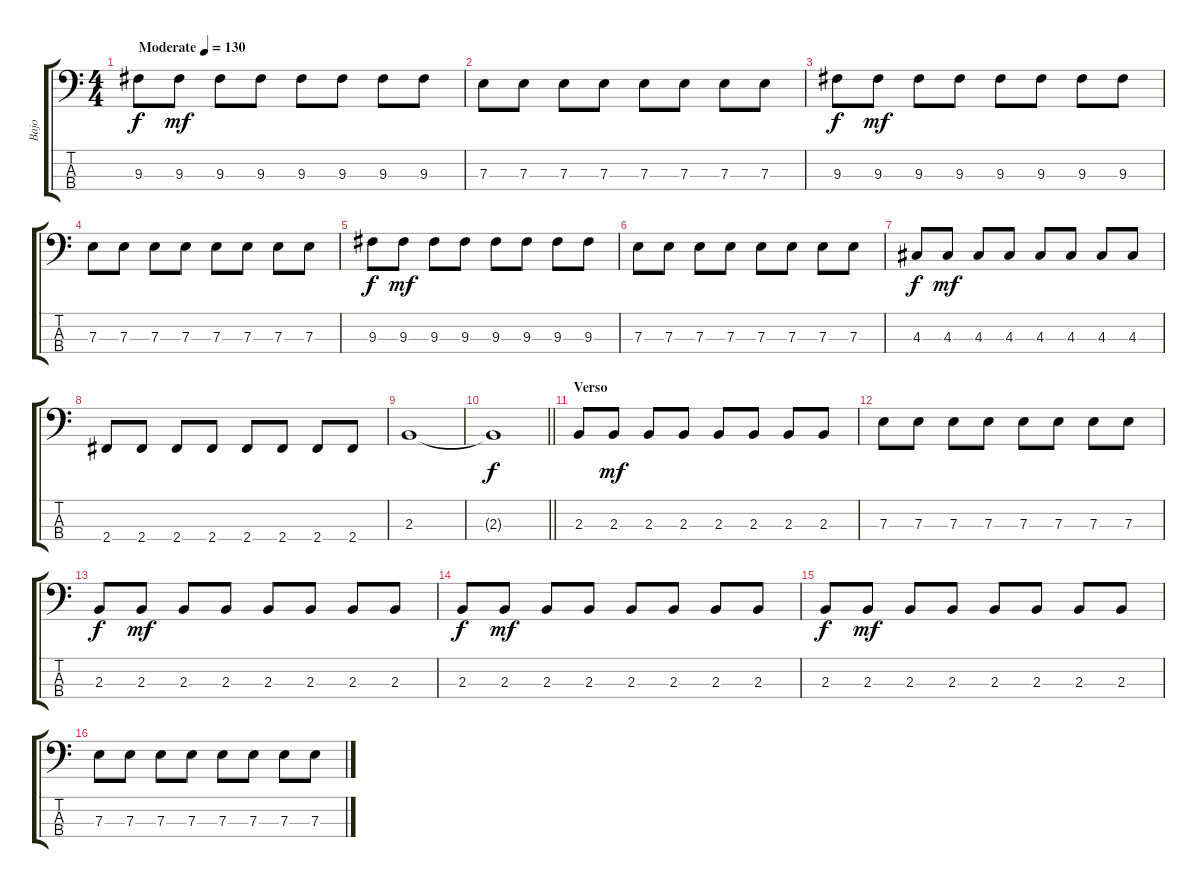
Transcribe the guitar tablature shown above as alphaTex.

\track ("Bajo" "Bajo") {instrument electricbassfinger}
\staff {score tabs}
\tuning (G2 D2 A1 E1) {hide}
\ts (4 4)
\tempo (130 "Moderate")
\clef f4
\ks c
9.3.8{dy f instrument electricbassfinger} 9.3.8{dy mf} 9.3.8 9.3.8 9.3.8 9.3.8 9.3.8 9.3.8 |
7.3.8 7.3.8 7.3.8 7.3.8 7.3.8 7.3.8 7.3.8 7.3.8 |
9.3.8{dy f} 9.3.8{dy mf} 9.3.8 9.3.8 9.3.8 9.3.8 9.3.8 9.3.8 |
7.3.8 7.3.8 7.3.8 7.3.8 7.3.8 7.3.8 7.3.8 7.3.8 |
9.3.8{dy f} 9.3.8{dy mf} 9.3.8 9.3.8 9.3.8 9.3.8 9.3.8 9.3.8 |
7.3.8 7.3.8 7.3.8 7.3.8 7.3.8 7.3.8 7.3.8 7.3.8 |
4.3.8{dy f} 4.3.8{dy mf} 4.3.8 4.3.8 4.3.8 4.3.8 4.3.8 4.3.8 |
2.4.8 2.4.8 2.4.8 2.4.8 2.4.8 2.4.8 2.4.8 2.4.8 |
2.3.1 |
\barLineRight lightlight
2.3{t}.1{dy f} |
\section ("" "Verso")
2.3.8 2.3.8{dy mf} 2.3.8 2.3.8 2.3.8 2.3.8 2.3.8 2.3.8 |
7.3.8 7.3.8 7.3.8 7.3.8 7.3.8 7.3.8 7.3.8 7.3.8 |
2.3.8{dy f} 2.3.8{dy mf} 2.3.8 2.3.8 2.3.8 2.3.8 2.3.8 2.3.8 |
2.3.8{dy f} 2.3.8{dy mf} 2.3.8 2.3.8 2.3.8 2.3.8 2.3.8 2.3.8 |
2.3.8{dy f} 2.3.8{dy mf} 2.3.8 2.3.8 2.3.8 2.3.8 2.3.8 2.3.8 |
7.3.8 7.3.8 7.3.8 7.3.8 7.3.8 7.3.8 7.3.8 7.3.8
